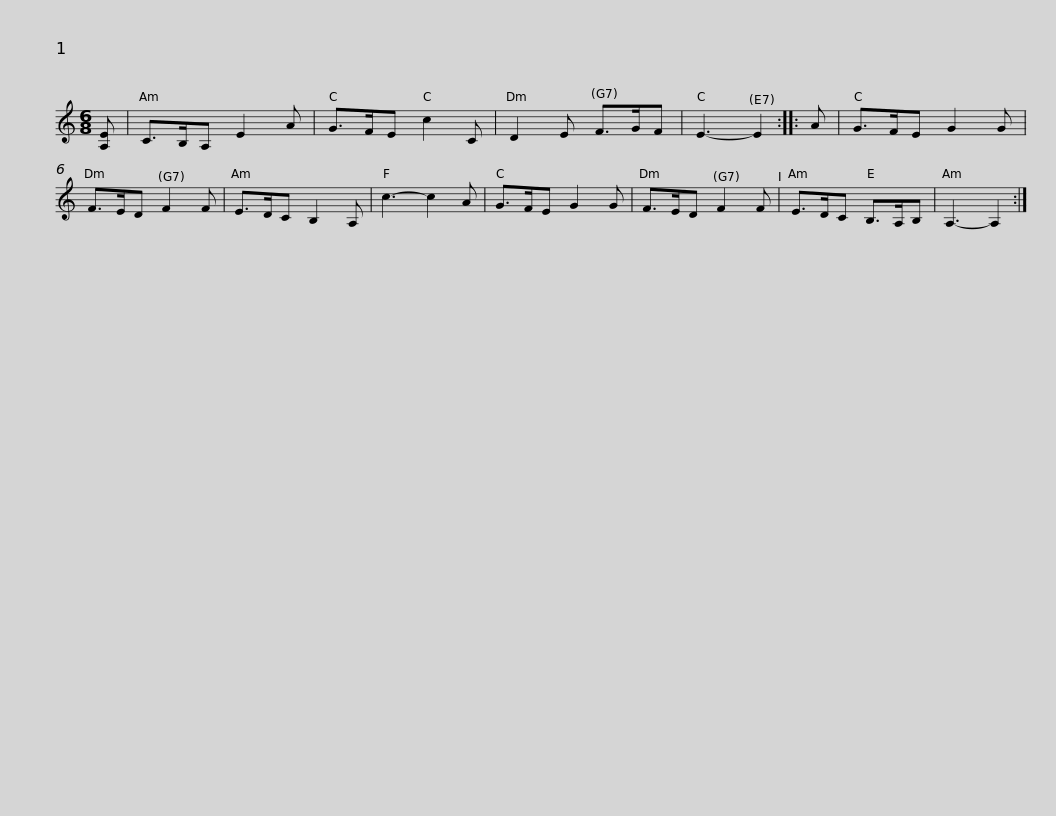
X:1
L:1/8
M:6/8
I:linebreak $
K:C
V:1 treble
V:1
 [A,E] | C>B,A, E2 A | G>FE c2 C | D2 E F>GF | E3- E2 :: %5
 A | G>FE G2 G | F>ED F2 F |$ E>DC B,2 A, | c3- c2 A | %10
 G>FE G2 G | F>ED F2 F | E>DC B,>A,B, | A,3- A,2 :| %14
